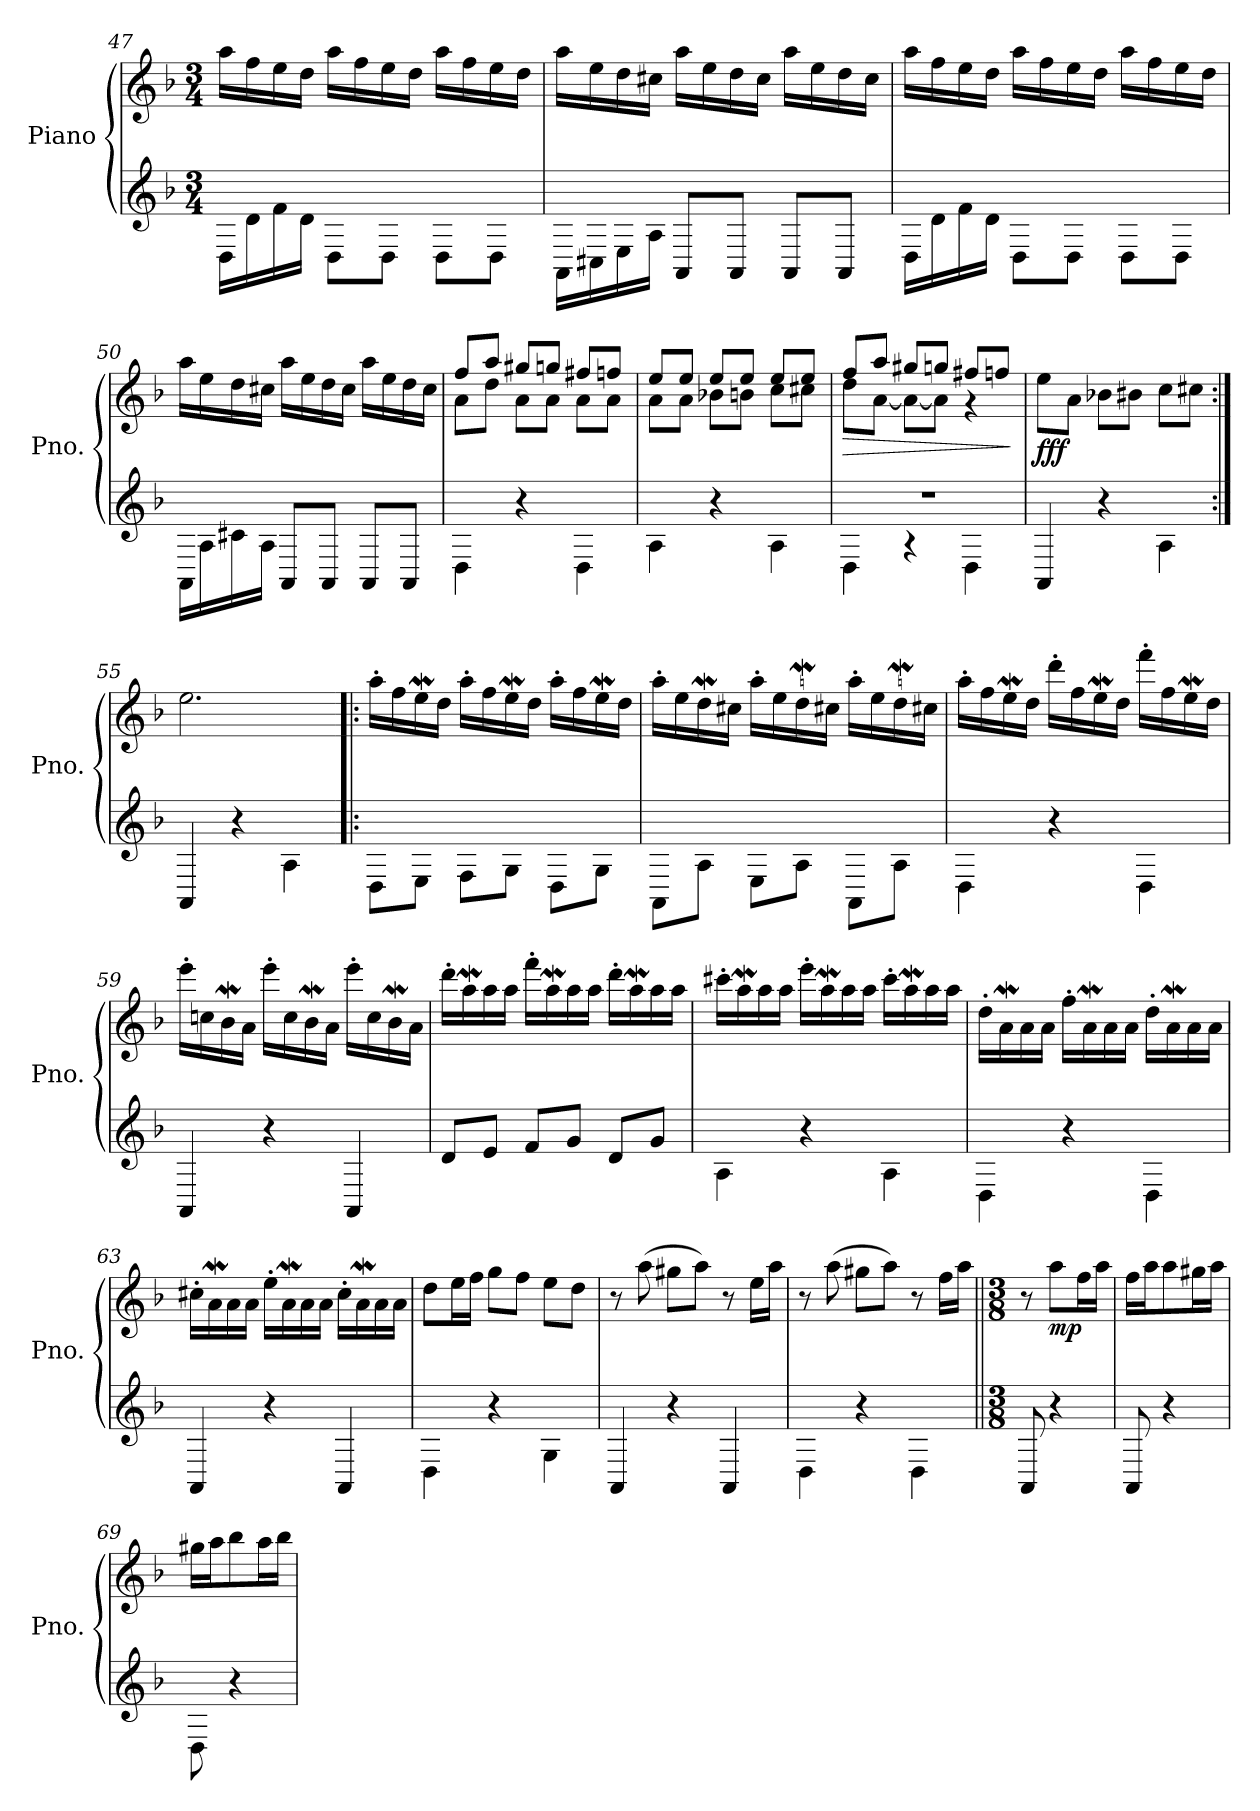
**kern	**kern	**dynam
*part1	*part1	*part1
*staff2	*staff1	*staff1/2
*I"Piano	*	*
*I'Pno.	*	*
*clefG2	*clefG2	*
*k[b-]	*k[b-]	*
*M3/4	*M3/4	*
=47	=47	=47
16D\LL	16aa\LL	.
16d\	16ff\	.
16f\	16ee\	.
16d\JJ	16dd\JJ	.
8D\L	16aa\LL	.
.	16ff\	.
8D\J	16ee\	.
.	16dd\JJ	.
8D\L	16aa\LL	.
.	16ff\	.
8D\J	16ee\	.
.	16dd\JJ	.
!!LO:LB:g=z
=48	=48	=48
16AA\LL	16aa\LL	.
16C#X\	16ee\	.
16E\	16dd\	.
16A\JJ	16cc#X\JJ	.
8AA/L	16aa\LL	.
.	16ee\	.
8AA/J	16dd\	.
.	16cc#\JJ	.
8AA/L	16aa\LL	.
.	16ee\	.
8AA/J	16dd\	.
.	16cc#\JJ	.
=49	=49	=49
16D\LL	16aa\LL	.
16d\	16ff\	.
16f\	16ee\	.
16d\JJ	16dd\JJ	.
8D\L	16aa\LL	.
.	16ff\	.
8D\J	16ee\	.
.	16dd\JJ	.
8D\L	16aa\LL	.
.	16ff\	.
8D\J	16ee\	.
.	16dd\JJ	.
=50	=50	=50
16AA\LL	16aa\LL	.
16A\	16ee\	.
16c#X\	16dd\	.
16A\JJ	16cc#X\JJ	.
8AA/L	16aa\LL	.
.	16ee\	.
8AA/J	16dd\	.
.	16cc#\JJ	.
8AA/L	16aa\LL	.
.	16ee\	.
8AA/J	16dd\	.
.	16cc#\JJ	.
=51	=51	=51
*	*^	*
4D\	8ff/L	8a\L	.
.	8aa/J	8dd\J	.
4r	8gg#X/L	8a\L	.
.	8ggn/J	8a\J	.
4D\	8ff#X/L	8a\L	.
.	8ffn/J	8a\J	.
!!LO:LB:g=z	!!
=52	=52	=52	=52
4A\	8ee/L	8a\L	.
.	8ee/J	8a\J	.
4r	8ee/L	8b-X\L	.
.	8ee/J	8bn\J	.
4A\	8ee/L	8cc\L	.
.	8ee/J	8cc#X\J	.
=53	=53	=53	=53
*^	*	*	*
!	!	!	!	!LO:HP:b
2.r	4D\	8ff/L	8dd\L	>
.	.	8aa/J	[8a\J	.
.	4r	8gg#X/L	8a\L_	.
.	.	8ggn/J	8a\J]	.
.	4D\	8ff#X/L	4r	.
.	.	8ffn/J	.	.
*v	*v	*	*	*
*	*v	*v	*
.	.	]
=54	=54	=54
!	!	!LO:DY:b
4AA/	8ee\L	fff
.	8a\J	.
4r	8b-X\L	.
.	8b#X\J	.
4A\	8cc\L	.
.	8cc#X\J	.
=55:|!	=55:|!	=55:|!
4AA/	2.ee\	.
4r	.	.
4A\	.	.
=56!|:	=56!|:	=56!|:
8D\L	16aa'\LL	.
.	16ff\	.
8E\J	16eeW\	.
.	16dd\JJ	.
8F\L	16aa'\LL	.
.	16ff\	.
8G\J	16eeW\	.
.	16dd\JJ	.
8D\L	16aa'\LL	.
.	16ff\	.
8G\J	16eeW\	.
.	16dd\JJ	.
!!LO:LB:g=z
=57	=57	=57
8AA\L	16aa'\LL	.
.	16ee\	.
8A\J	16ddW\	.
.	16cc#X\JJ	.
8E\L	16aa'\LL	.
.	16ee\	.
8A\J	16ddW\	.
.	16cc#\JJ	.
8AA\L	16aa'\LL	.
.	16ee\	.
8A\J	16ddW\	.
.	16cc#\JJ	.
=58	=58	=58
4D\	16aa'\LL	.
.	16ff\	.
.	16eeW\	.
.	16dd\JJ	.
4r	16ddd'\LL	.
.	16ff\	.
.	16eeW\	.
.	16dd\JJ	.
4D\	16fff'\LL	.
.	16ff\	.
.	16eeW\	.
.	16dd\JJ	.
=59	=59	=59
4AA/	16eee'\LL	.
.	16ccn\	.
.	16b-w\	.
.	16a\JJ	.
4r	16eee'\LL	.
.	16cc\	.
.	16b-w\	.
.	16a\JJ	.
4AA/	16eee'\LL	.
.	16cc\	.
.	16b-w\	.
.	16a\JJ	.
!!LO:PB:g=z
=60	=60	=60
8d/L	16ddd'\LL	.
.	16aaW\	.
8e/J	16aa\	.
.	16aa\JJ	.
8f/L	16fff'\LL	.
.	16aaW\	.
8g/J	16aa\	.
.	16aa\JJ	.
8d/L	16ddd'\LL	.
.	16aaW\	.
8g/J	16aa\	.
.	16aa\JJ	.
=61	=61	=61
4A\	16ccc#X'\LL	.
.	16aaW\	.
.	16aa\	.
.	16aa\JJ	.
4r	16eee'\LL	.
.	16aaW\	.
.	16aa\	.
.	16aa\JJ	.
4A\	16ccc#'\LL	.
.	16aaW\	.
.	16aa\	.
.	16aa\JJ	.
=62	=62	=62
4D\	16dd'\LL	.
.	16aW\	.
.	16a\	.
.	16a\JJ	.
4r	16ff'\LL	.
.	16aW\	.
.	16a\	.
.	16a\JJ	.
4D\	16dd'\LL	.
.	16aW\	.
.	16a\	.
.	16a\JJ	.
!!LO:LB:g=z
=63	=63	=63
4AA/	16cc#X'\LL	.
.	16aW\	.
.	16a\	.
.	16a\JJ	.
4r	16ee'\LL	.
.	16aW\	.
.	16a\	.
.	16a\JJ	.
4AA/	16cc#'\LL	.
.	16aW\	.
.	16a\	.
.	16a\JJ	.
=64	=64	=64
4D\	8dd\L	.
.	16ee\L	.
.	16ff\JJ	.
4r	8gg\L	.
.	8ff\J	.
4G\	8ee\L	.
.	8dd\J	.
=65	=65	=65
4AA/	8r	.
.	(>8aa\	.
4r	8gg#X\L	.
.	8aa\J)	.
4AA/	8r	.
.	16ee\LL	.
.	16aa\JJ	.
=66	=66	=66
4D\	8r	.
.	(>8aa\	.
4r	8gg#X\L	.
.	8aa\J)	.
4D\	8r	.
.	16ff\LL	.
.	16aa\JJ	.
=67||	=67||	=67||
*M3/8	*M3/8	*
8AA/	8r	.
!	!	!LO:DY:b
4r	8aa\L	mp
.	16ff\L	.
.	16aa\JJ	.
=68	=68	=68
8AA/	16ff\LL	.
.	16aa\J	.
4r	8aa\	.
.	16gg#X\L	.
.	16aa\JJ	.
!!LO:LB:g=z
=69	=69	=69
8D\	16gg#X\LL	.
.	16aa\J	.
4r	8bb-\	.
.	16aa\L	.
.	16bb-\JJ	.
=	=	=
*-	*-	*-
